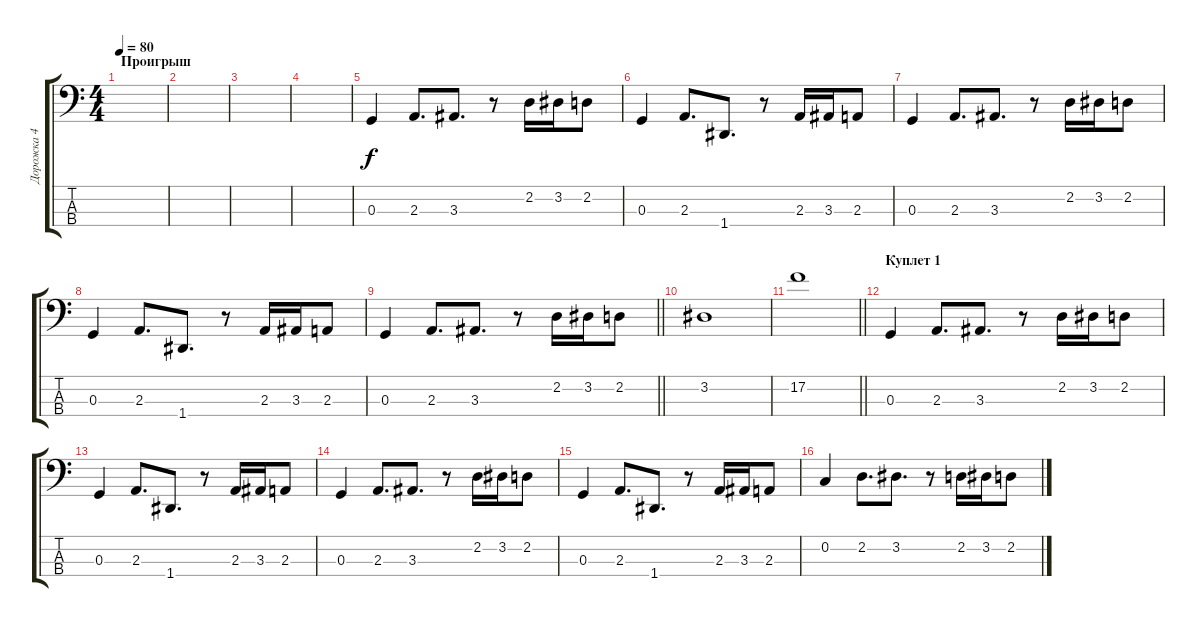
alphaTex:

\track ("Дорожка 4" "Дорожка 4") {instrument electricbassfinger}
\staff {score tabs}
\tuning (F2 C2 G1 D1) {hide}
\ts (4 4)
\section ("" "Проигрыш")
\tempo 80
\clef f4
\ks c
|
|
|
|
0.3.4 2.3.8{d} 3.3.8{d} r.8 2.2.16 3.2.16 2.2.8 |
0.3.4 2.3.8{d} 1.4.8{d} r.8 2.3.16 3.3.16 2.3.8 |
0.3.4 2.3.8{d} 3.3.8{d} r.8 2.2.16 3.2.16 2.2.8 |
0.3.4 2.3.8{d} 1.4.8{d} r.8 2.3.16 3.3.16 2.3.8 |
\barLineRight lightlight
0.3.4 2.3.8{d} 3.3.8{d} r.8 2.2.16 3.2.16 2.2.8 |
\section ("" "")
3.2.1 |
\barLineRight lightlight
17.2.1 |
\section ("" "Куплет 1")
0.3.4 2.3.8{d} 3.3.8{d} r.8 2.2.16 3.2.16 2.2.8 |
0.3.4 2.3.8{d} 1.4.8{d} r.8 2.3.16 3.3.16 2.3.8 |
0.3.4 2.3.8{d} 3.3.8{d} r.8 2.2.16 3.2.16 2.2.8 |
0.3.4 2.3.8{d} 1.4.8{d} r.8 2.3.16 3.3.16 2.3.8 |
0.2.4 2.2.8{d} 3.2.8{d} r.8 2.2.16 3.2.16 2.2.8
